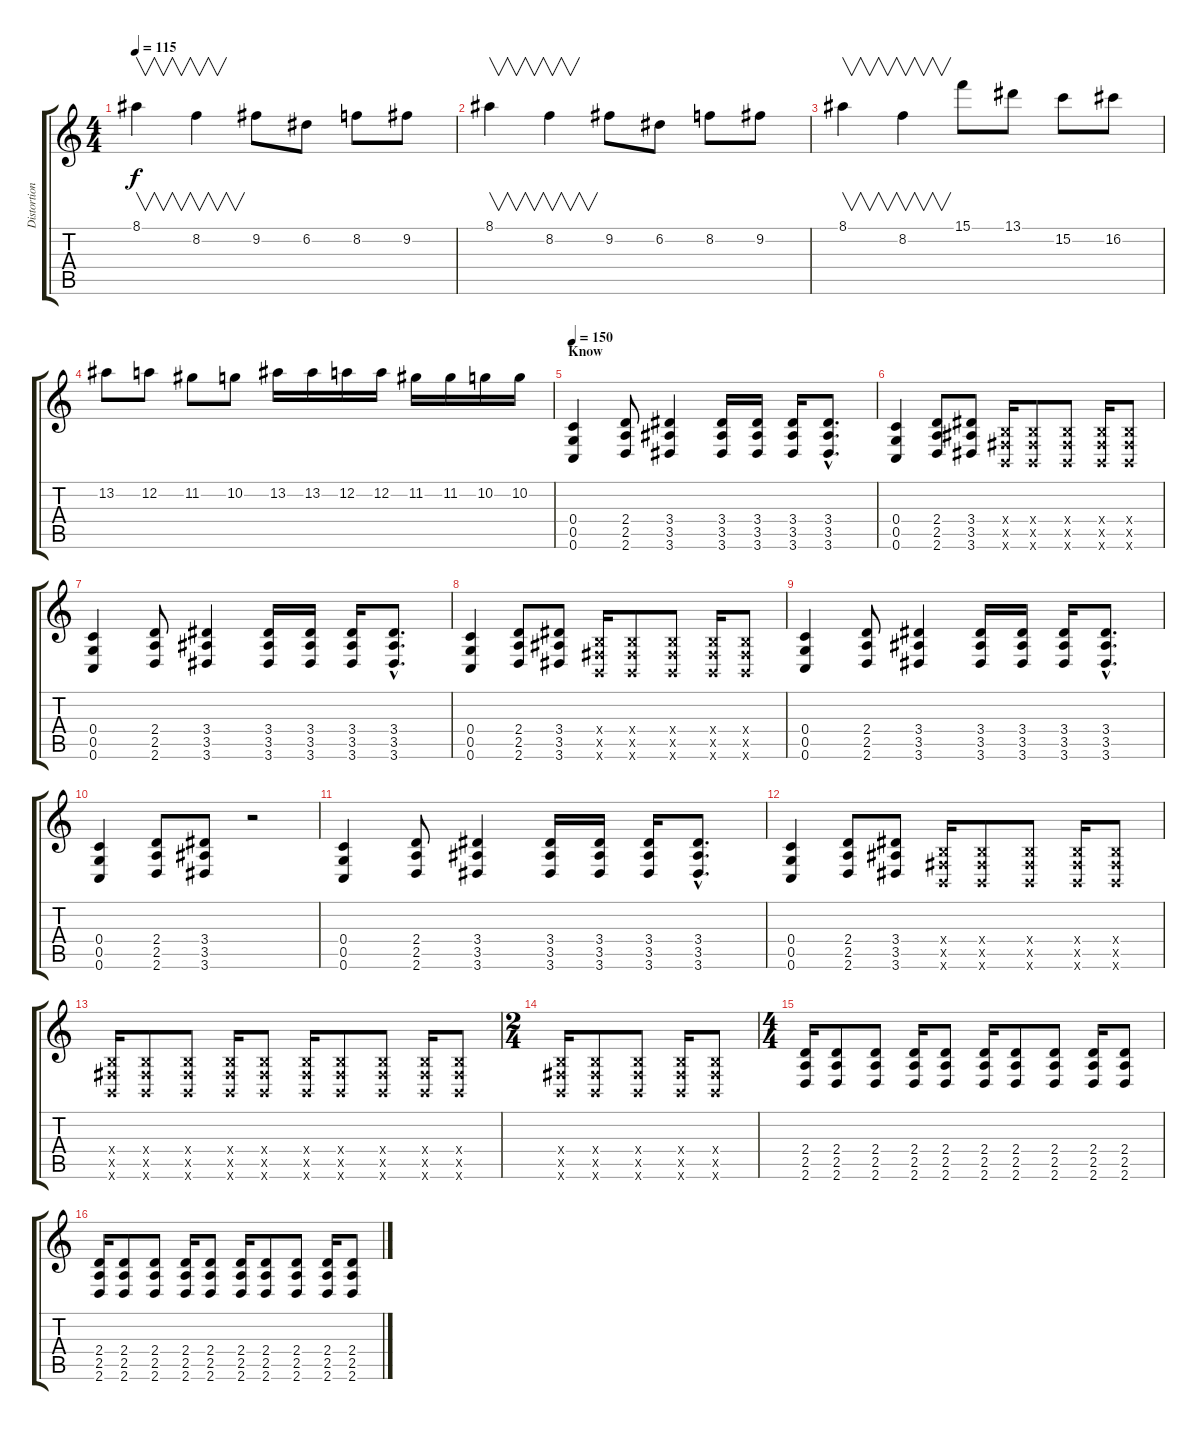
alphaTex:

\track ("Distortion Guitar" "Distortion") {instrument distortionguitar}
\staff {score tabs}
\tuning (D4 A3 F3 C3 G2 C2) {hide}
\ts (4 4)
\tempo 115
\clef g2
\ks c
8.1.4{v dy f} 8.2.4{v} 9.2.8 6.2.8 8.2.8 9.2.8 |
8.1.4{v} 8.2.4{v} 9.2.8 6.2.8 8.2.8 9.2.8 |
8.1.4{v} 8.2.4{v} 15.1.8 13.1.8 15.2.8 16.2.8 |
13.2.8 12.2.8 11.2.8 10.2.8 13.2.16 13.2.16 12.2.16 12.2.16 11.2.16 11.2.16 10.2.16 10.2.16 |
\section ("" "Know")
\tempo 150
(0.4 0.5 0.6).4 (2.4 2.5 2.6).8 (3.4 3.5 3.6).4 (3.4 3.5 3.6).16 (3.4 3.5 3.6).16 (3.4 3.5 3.6).16 (3.4{hac} 3.5{hac} 3.6{hac}).8{d} |
(0.4 0.5 0.6).4 (2.4 2.5 2.6).8 (3.4 3.5 3.6).8 (-1.4{x} -1.5{x} -1.6{x}).16 (-1.4{x} -1.5{x} -1.6{x}).8 (-1.4{x} -1.5{x} -1.6{x}).8 (-1.4{x} -1.5{x} -1.6{x}).16 (-1.4{x} -1.5{x} -1.6{x}).8 |
(0.4 0.5 0.6).4 (2.4 2.5 2.6).8 (3.4 3.5 3.6).4 (3.4 3.5 3.6).16 (3.4 3.5 3.6).16 (3.4 3.5 3.6).16 (3.4{hac} 3.5{hac} 3.6{hac}).8{d} |
(0.4 0.5 0.6).4 (2.4 2.5 2.6).8 (3.4 3.5 3.6).8 (-1.4{x} -1.5{x} -1.6{x}).16 (-1.4{x} -1.5{x} -1.6{x}).8 (-1.4{x} -1.5{x} -1.6{x}).8 (-1.4{x} -1.5{x} -1.6{x}).16 (-1.4{x} -1.5{x} -1.6{x}).8 |
(0.4 0.5 0.6).4 (2.4 2.5 2.6).8 (3.4 3.5 3.6).4 (3.4 3.5 3.6).16 (3.4 3.5 3.6).16 (3.4 3.5 3.6).16 (3.4{hac} 3.5{hac} 3.6{hac}).8{d} |
(0.4 0.5 0.6).4 (2.4 2.5 2.6).8 (3.4 3.5 3.6).8 r.2 |
(0.4 0.5 0.6).4 (2.4 2.5 2.6).8 (3.4 3.5 3.6).4 (3.4 3.5 3.6).16 (3.4 3.5 3.6).16 (3.4 3.5 3.6).16 (3.4{hac} 3.5{hac} 3.6{hac}).8{d} |
(0.4 0.5 0.6).4 (2.4 2.5 2.6).8 (3.4 3.5 3.6).8 (-1.4{x} -1.5{x} -1.6{x}).16 (-1.4{x} -1.5{x} -1.6{x}).8 (-1.4{x} -1.5{x} -1.6{x}).8 (-1.4{x} -1.5{x} -1.6{x}).16 (-1.4{x} -1.5{x} -1.6{x}).8 |
(-1.4{x} -1.5{x} -1.6{x}).16 (-1.4{x} -1.5{x} -1.6{x}).8 (-1.4{x} -1.5{x} -1.6{x}).8 (-1.4{x} -1.5{x} -1.6{x}).16 (-1.4{x} -1.5{x} -1.6{x}).8 (-1.4{x} -1.5{x} -1.6{x}).16 (-1.4{x} -1.5{x} -1.6{x}).8 (-1.4{x} -1.5{x} -1.6{x}).8 (-1.4{x} -1.5{x} -1.6{x}).16 (-1.4{x} -1.5{x} -1.6{x}).8 |
\ts (2 4)
(-1.4{x} -1.5{x} -1.6{x}).16 (-1.4{x} -1.5{x} -1.6{x}).8 (-1.4{x} -1.5{x} -1.6{x}).8 (-1.4{x} -1.5{x} -1.6{x}).16 (-1.4{x} -1.5{x} -1.6{x}).8 |
\ts (4 4)
(2.4 2.5 2.6).16 (2.4 2.5 2.6).8 (2.4 2.5 2.6).8 (2.4 2.5 2.6).16 (2.4 2.5 2.6).8 (2.4 2.5 2.6).16 (2.4 2.5 2.6).8 (2.4 2.5 2.6).8 (2.4 2.5 2.6).16 (2.4 2.5 2.6).8 |
(2.4 2.5 2.6).16 (2.4 2.5 2.6).8 (2.4 2.5 2.6).8 (2.4 2.5 2.6).16 (2.4 2.5 2.6).8 (2.4 2.5 2.6).16 (2.4 2.5 2.6).8 (2.4 2.5 2.6).8 (2.4 2.5 2.6).16 (2.4 2.5 2.6).8
